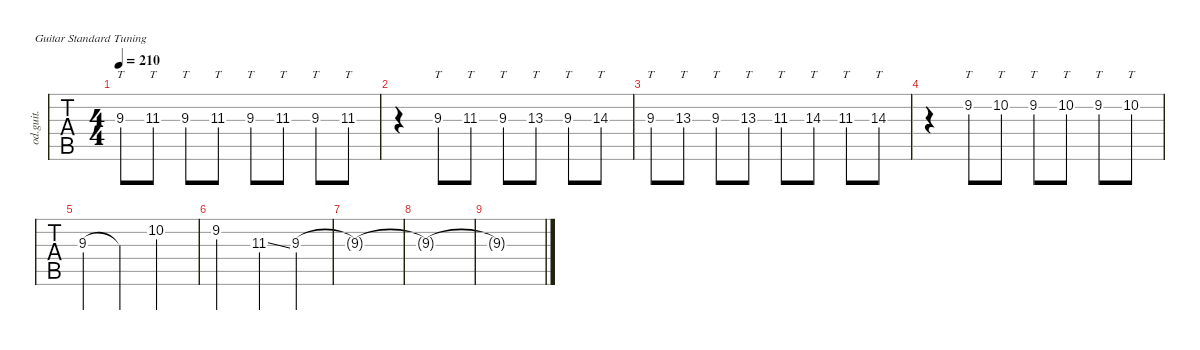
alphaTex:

\defaultSystemsLayout 4
\hideDynamics
\bracketExtendMode nobrackets
\track ("guit1" "od.guit.") {instrument overdrivenguitar}
\staff {tabs}
\tuning (E4 B3 G3 D3 A2 E2)
\ts (4 4)
\tempo 210
\clef g2
\ks c
9.3.8{tt dy mf} 11.3{acc #}.8{tt} 9.3.8{tt} 11.3{acc #}.8{tt} 9.3.8{tt} 11.3{acc #}.8{tt} 9.3.8{tt} 11.3{acc #}.8{tt} |
r.4 9.3.8{tt} 11.3{acc #}.8{tt} 9.3.8{tt} 13.3{acc #}.8{tt} 9.3.8{tt} 14.3.8{tt} |
9.3.8{tt} 13.3{acc #}.8{tt} 9.3.8{tt} 13.3{acc #}.8{tt} 11.3{acc #}.8{tt} 14.3.8{tt} 11.3{acc #}.8{tt} 14.3.8{tt} |
r.4 9.2{acc #}.8{tt} 10.2.8{tt} 9.2{acc #}.8{tt} 10.2.8{tt} 9.2{acc #}.8{tt} 10.2.8{tt} |
9.3.4 9.3{t}.4 10.2.2 |
9.2{acc #}.2 11.3{ss acc #}.4 9.3.4 |
9.3{t}.1 |
9.3{t}.1 |
9.3{t}.1
